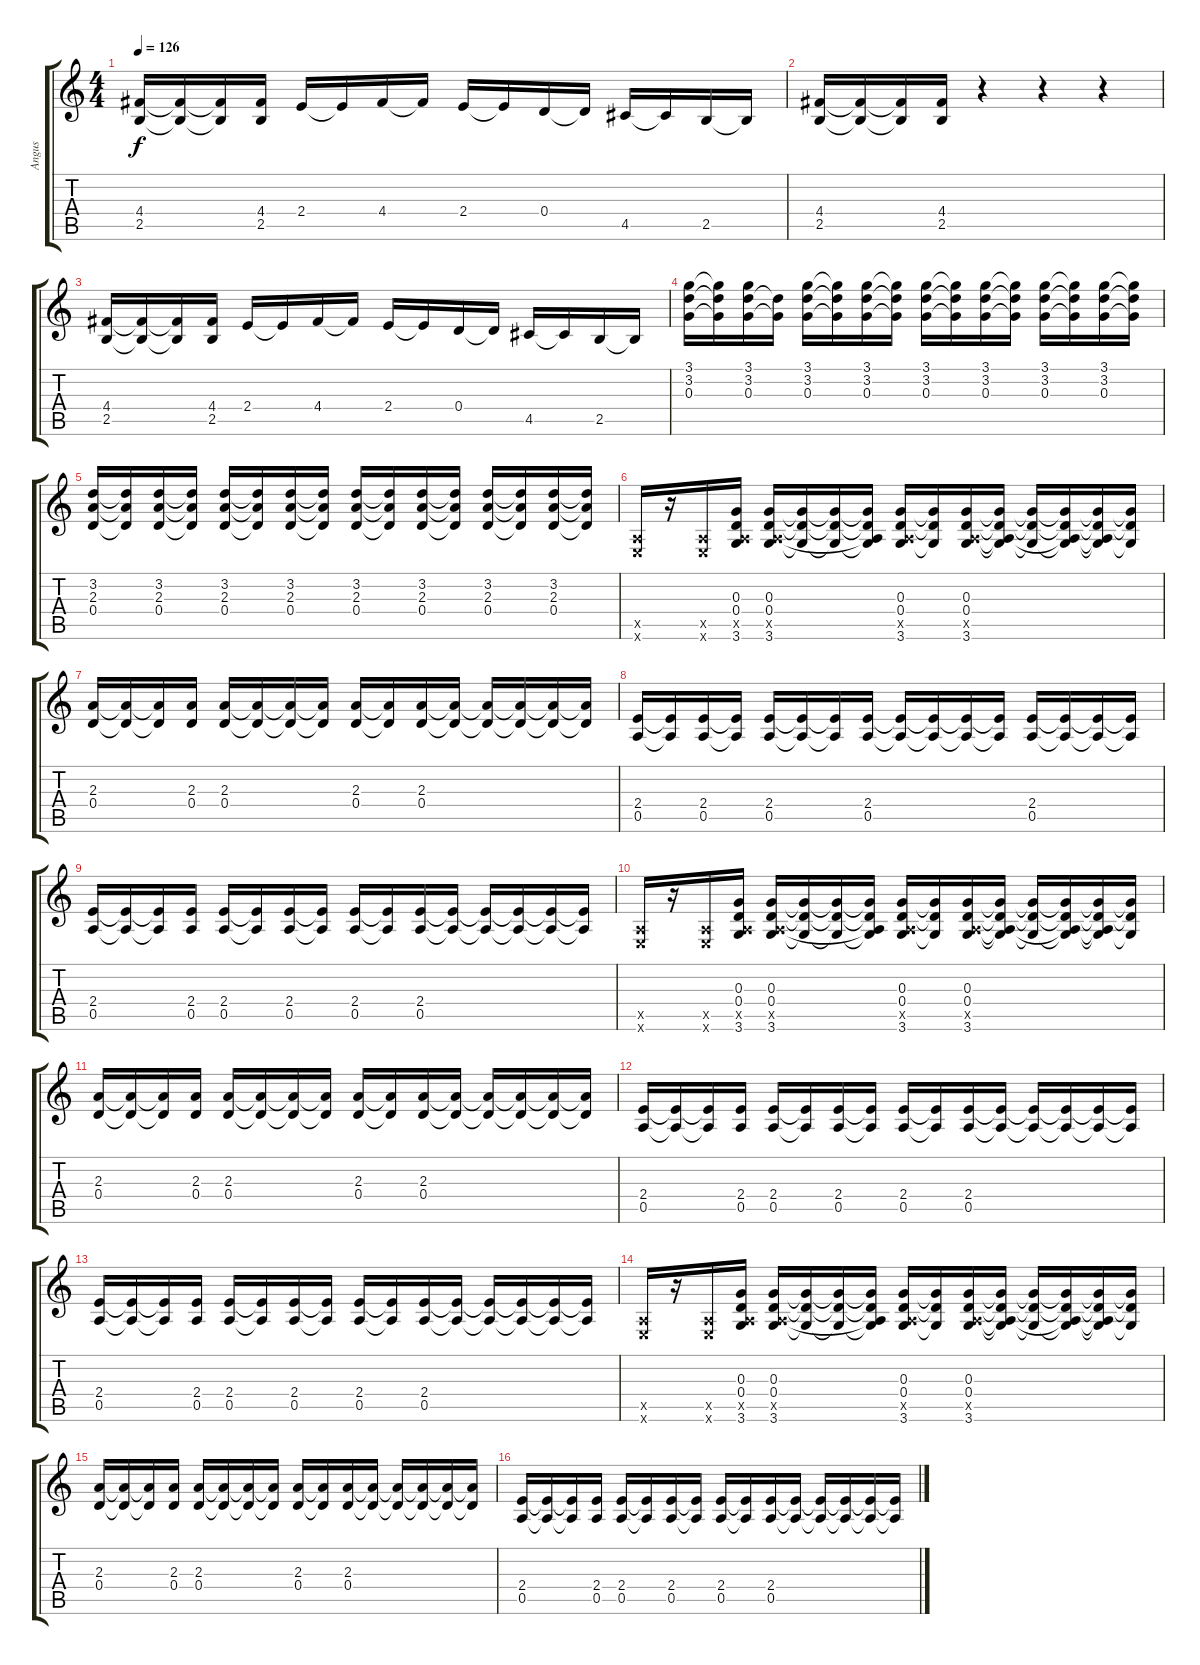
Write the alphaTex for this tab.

\track ("Angus" "Angus") {instrument distortionguitar}
\staff {score tabs}
\tuning (E4 B3 G3 D3 A2 E2) {hide}
\ts (4 4)
\tempo 126
\clef g2
\ks c
(4.4 2.5).16{dy f} (4.4{t} 2.5{t}).16 (4.4{t} 2.5{t}).16 (4.4 2.5).16 2.4.16 2.4{t}.16 4.4.16 4.4{t}.16 2.4.16 2.4{t}.16 0.4.16 0.4{t}.16 4.5.16 4.5{t}.16 2.5.16 2.5{t}.16 |
(4.4 2.5).16 (4.4{t} 2.5{t}).16 (4.4{t} 2.5{t}).16 (4.4 2.5).16 r.4 r.4 r.4 |
(4.4 2.5).16 (4.4{t} 2.5{t}).16 (4.4{t} 2.5{t}).16 (4.4 2.5).16 2.4.16 2.4{t}.16 4.4.16 4.4{t}.16 2.4.16 2.4{t}.16 0.4.16 0.4{t}.16 4.5.16 4.5{t}.16 2.5.16 2.5{t}.16 |
(3.1 3.2 0.3).16 (3.1{t} 3.2{t} 0.3{t}).16 (3.1 3.2 0.3).16 (3.2{t} 0.3{t}).16 (3.1 3.2 0.3).16 (3.1{t} 3.2{t} 0.3{t}).16 (3.1 3.2 0.3).16 (3.1{t} 3.2{t} 0.3{t}).16 (3.1 3.2 0.3).16 (3.1{t} 3.2{t} 0.3{t}).16 (3.1 3.2 0.3).16 (3.1{t} 3.2{t} 0.3{t}).16 (3.1 3.2 0.3).16 (3.1{t} 3.2{t} 0.3{t}).16 (3.1 3.2 0.3).16 (3.1{t} 3.2{t} 0.3{t}).16 |
(3.2 2.3 0.4).16 (3.2{t} 2.3{t} 0.4{t}).16 (3.2 2.3 0.4).16 (3.2{t} 2.3{t} 0.4{t}).16 (3.2 2.3 0.4).16 (3.2{t} 2.3{t} 0.4{t}).16 (3.2 2.3 0.4).16 (3.2{t} 2.3{t} 0.4{t}).16 (3.2 2.3 0.4).16 (3.2{t} 2.3{t} 0.4{t}).16 (3.2 2.3 0.4).16 (3.2{t} 2.3{t} 0.4{t}).16 (3.2 2.3 0.4).16 (3.2{t} 2.3{t} 0.4{t}).16 (3.2 2.3 0.4).16 (3.2{t} 2.3{t} 0.4{t}).16 |
(0.5{x} 0.6{x}).16 r.16 (0.5{x} 0.6{x}).16 (0.3 0.4 0.5{x} 3.6).16 (0.3 0.4 0.5{x} 3.6).16 (0.3{t} 0.4{t} 3.6{t}).16 (0.3{t} 0.4{t} 3.6{t}).16 (0.3{t} 0.4{t} 0.5{t} 3.6{t}).16 (0.3 0.4 0.5{x} 3.6).16 (0.3{t} 0.4{t} 3.6{t}).16 (0.3 0.4 0.5{x} 3.6).16 (0.3{t} 0.4{t} 0.5{t} 3.6{t}).16 (0.3{t} 0.4{t} 3.6{t}).16 (0.3{t} 0.4{t} 0.5{t} 3.6{t}).16 (0.3{t} 0.4{t} 0.5{t} 3.6{t}).16 (0.3{t} 0.4{t} 3.6{t}).16 |
(2.3 0.4).16 (2.3{t} 0.4{t}).16 (2.3{t} 0.4{t}).16 (2.3 0.4).16 (2.3 0.4).16 (2.3{t} 0.4{t}).16 (2.3{t} 0.4{t}).16 (2.3{t} 0.4{t}).16 (2.3 0.4).16 (2.3{t} 0.4{t}).16 (2.3 0.4).16 (2.3{t} 0.4{t}).16 (2.3{t} 0.4{t}).16 (2.3{t} 0.4{t}).16 (2.3{t} 0.4{t}).16 (2.3{t} 0.4{t}).16 |
(2.4 0.5).16 (2.4{t} 0.5{t}).16 (2.4 0.5).16 (2.4{t} 0.5{t}).16 (2.4 0.5).16 (2.4{t} 0.5{t}).16 (2.4{t} 0.5{t}).16 (2.4 0.5).16 (2.4{t} 0.5{t}).16 (2.4{t} 0.5{t}).16 (2.4{t} 0.5{t}).16 (2.4{t} 0.5{t}).16 (2.4 0.5).16 (2.4{t} 0.5{t}).16 (2.4{t} 0.5{t}).16 (2.4{t} 0.5{t}).16 |
(2.4 0.5).16 (2.4{t} 0.5{t}).16 (2.4{t} 0.5{t}).16 (2.4 0.5).16 (2.4 0.5).16 (2.4{t} 0.5{t}).16 (2.4 0.5).16 (2.4{t} 0.5{t}).16 (2.4 0.5).16 (2.4{t} 0.5{t}).16 (2.4 0.5).16 (2.4{t} 0.5{t}).16 (2.4{t} 0.5{t}).16 (2.4{t} 0.5{t}).16 (2.4{t} 0.5{t}).16 (2.4{t} 0.5{t}).16 |
(0.5{x} 0.6{x}).16 r.16 (0.5{x} 0.6{x}).16 (0.3 0.4 0.5{x} 3.6).16 (0.3 0.4 0.5{x} 3.6).16 (0.3{t} 0.4{t} 3.6{t}).16 (0.3{t} 0.4{t} 3.6{t}).16 (0.3{t} 0.4{t} 0.5{t} 3.6{t}).16 (0.3 0.4 0.5{x} 3.6).16 (0.3{t} 0.4{t} 3.6{t}).16 (0.3 0.4 0.5{x} 3.6).16 (0.3{t} 0.4{t} 0.5{t} 3.6{t}).16 (0.3{t} 0.4{t} 3.6{t}).16 (0.3{t} 0.4{t} 0.5{t} 3.6{t}).16 (0.3{t} 0.4{t} 0.5{t} 3.6{t}).16 (0.3{t} 0.4{t} 3.6{t}).16 |
(2.3 0.4).16 (2.3{t} 0.4{t}).16 (2.3{t} 0.4{t}).16 (2.3 0.4).16 (2.3 0.4).16 (2.3{t} 0.4{t}).16 (2.3{t} 0.4{t}).16 (2.3{t} 0.4{t}).16 (2.3 0.4).16 (2.3{t} 0.4{t}).16 (2.3 0.4).16 (2.3{t} 0.4{t}).16 (2.3{t} 0.4{t}).16 (2.3{t} 0.4{t}).16 (2.3{t} 0.4{t}).16 (2.3{t} 0.4{t}).16 |
(2.4 0.5).16 (2.4{t} 0.5{t}).16 (2.4{t} 0.5{t}).16 (2.4 0.5).16 (2.4 0.5).16 (2.4{t} 0.5{t}).16 (2.4 0.5).16 (2.4{t} 0.5{t}).16 (2.4 0.5).16 (2.4{t} 0.5{t}).16 (2.4 0.5).16 (2.4{t} 0.5{t}).16 (2.4{t} 0.5{t}).16 (2.4{t} 0.5{t}).16 (2.4{t} 0.5{t}).16 (2.4{t} 0.5{t}).16 |
(2.4 0.5).16 (2.4{t} 0.5{t}).16 (2.4{t} 0.5{t}).16 (2.4 0.5).16 (2.4 0.5).16 (2.4{t} 0.5{t}).16 (2.4 0.5).16 (2.4{t} 0.5{t}).16 (2.4 0.5).16 (2.4{t} 0.5{t}).16 (2.4 0.5).16 (2.4{t} 0.5{t}).16 (2.4{t} 0.5{t}).16 (2.4{t} 0.5{t}).16 (2.4{t} 0.5{t}).16 (2.4{t} 0.5{t}).16 |
(0.5{x} 0.6{x}).16 r.16 (0.5{x} 0.6{x}).16 (0.3 0.4 0.5{x} 3.6).16 (0.3 0.4 0.5{x} 3.6).16 (0.3{t} 0.4{t} 3.6{t}).16 (0.3{t} 0.4{t} 3.6{t}).16 (0.3{t} 0.4{t} 0.5{t} 3.6{t}).16 (0.3 0.4 0.5{x} 3.6).16 (0.3{t} 0.4{t} 3.6{t}).16 (0.3 0.4 0.5{x} 3.6).16 (0.3{t} 0.4{t} 0.5{t} 3.6{t}).16 (0.3{t} 0.4{t} 3.6{t}).16 (0.3{t} 0.4{t} 0.5{t} 3.6{t}).16 (0.3{t} 0.4{t} 0.5{t} 3.6{t}).16 (0.3{t} 0.4{t} 3.6{t}).16 |
(2.3 0.4).16 (2.3{t} 0.4{t}).16 (2.3{t} 0.4{t}).16 (2.3 0.4).16 (2.3 0.4).16 (2.3{t} 0.4{t}).16 (2.3{t} 0.4{t}).16 (2.3{t} 0.4{t}).16 (2.3 0.4).16 (2.3{t} 0.4{t}).16 (2.3 0.4).16 (2.3{t} 0.4{t}).16 (2.3{t} 0.4{t}).16 (2.3{t} 0.4{t}).16 (2.3{t} 0.4{t}).16 (2.3{t} 0.4{t}).16 |
(2.4 0.5).16 (2.4{t} 0.5{t}).16 (2.4{t} 0.5{t}).16 (2.4 0.5).16 (2.4 0.5).16 (2.4{t} 0.5{t}).16 (2.4 0.5).16 (2.4{t} 0.5{t}).16 (2.4 0.5).16 (2.4{t} 0.5{t}).16 (2.4 0.5).16 (2.4{t} 0.5{t}).16 (2.4{t} 0.5{t}).16 (2.4{t} 0.5{t}).16 (2.4{t} 0.5{t}).16 (2.4{t} 0.5{t}).16
